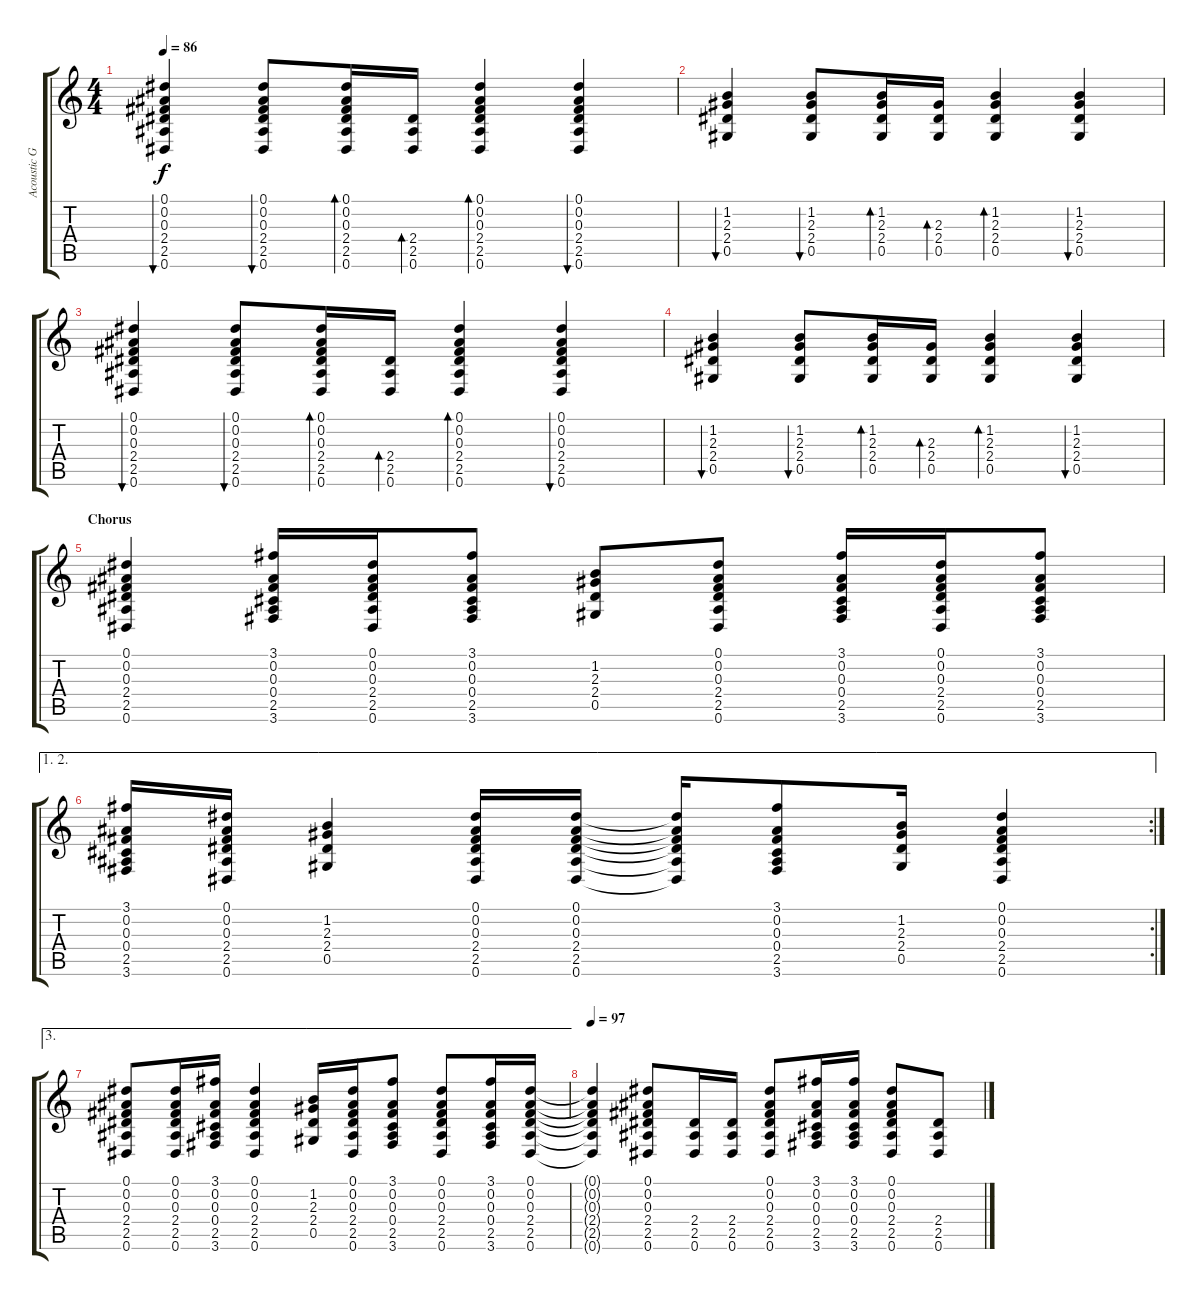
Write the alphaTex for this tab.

\track ("Acoustic Gtr.I 12-string" "Acoustic G") {instrument acousticguitarsteel}
\staff {score tabs}
\tuning (Eb4 Bb3 Gb3 Db3 Ab2 Eb2) {hide}
\ts (4 4)
\tempo 86
\clef g2
\ks c
(0.1 0.2 0.3 2.4 2.5 0.6).4{bu 60 dy f} (0.1 0.2 0.3 2.4 2.5 0.6).8{bu 60} (0.1 0.2 0.3 2.4 2.5 0.6).16{bd 60} (2.4 2.5 0.6).16{bd 60} (0.1 0.2 0.3 2.4 2.5 0.6).4{bd 60} (0.1 0.2 0.3 2.4 2.5 0.6).4{bu 60} |
(1.2 2.3 2.4 0.5).4{bu 60} (1.2 2.3 2.4 0.5).8{bu 60} (1.2 2.3 2.4 0.5).16{bd 60} (2.3 2.4 0.5).16{bd 60} (1.2 2.3 2.4 0.5).4{bd 60} (1.2 2.3 2.4 0.5).4{bu 60} |
(0.1 0.2 0.3 2.4 2.5 0.6).4{bu 60} (0.1 0.2 0.3 2.4 2.5 0.6).8{bu 60} (0.1 0.2 0.3 2.4 2.5 0.6).16{bd 60} (2.4 2.5 0.6).16{bd 60} (0.1 0.2 0.3 2.4 2.5 0.6).4{bd 60} (0.1 0.2 0.3 2.4 2.5 0.6).4{bu 60} |
\section ("" "")
(1.2 2.3 2.4 0.5).4{bu 60} (1.2 2.3 2.4 0.5).8{bu 60} (1.2 2.3 2.4 0.5).16{bd 60} (2.3 2.4 0.5).16{bd 60} (1.2 2.3 2.4 0.5).4{bd 60} (1.2 2.3 2.4 0.5).4{bu 60} |
\section ("" "Chorus")
(0.1 0.2 0.3 2.4 2.5 0.6).4 (3.1 0.2 0.3 0.4 2.5 3.6).16 (0.1 0.2 0.3 2.4 2.5 0.6).16 (3.1 0.2 0.3 0.4 2.5 3.6).8 (1.2 2.3 2.4 0.5).8 (0.1 0.2 0.3 2.4 2.5 0.6).8 (3.1 0.2 0.3 0.4 2.5 3.6).16 (0.1 0.2 0.3 2.4 2.5 0.6).16 (3.1 0.2 0.3 0.4 2.5 3.6).8 |
\ae (1 2)
\rc 2
(3.1 0.2 0.3 0.4 2.5 3.6).16 (0.1 0.2 0.3 2.4 2.5 0.6).16 (1.2 2.3 2.4 0.5).4 (0.1 0.2 0.3 2.4 2.5 0.6).16 (0.1 0.2 0.3 2.4 2.5 0.6).16 (0.1{t} 0.2{t} 0.3{t} 2.4{t} 2.5{t} 0.6{t}).16 (3.1 0.2 0.3 0.4 2.5 3.6).8 (1.2 2.3 2.4 0.5).16 (0.1 0.2 0.3 2.4 2.5 0.6).4 |
\ae 3
(0.1 0.2 0.3 2.4 2.5 0.6).8 (0.1 0.2 0.3 2.4 2.5 0.6).16 (3.1 0.2 0.3 0.4 2.5 3.6).16 (0.1 0.2 0.3 2.4 2.5 0.6).4 (1.2 2.3 2.4 0.5).16 (0.1 0.2 0.3 2.4 2.5 0.6).16 (3.1 0.2 0.3 0.4 2.5 3.6).8 (0.1 0.2 0.3 2.4 2.5 0.6).8 (3.1 0.2 0.3 0.4 2.5 3.6).16 (0.1 0.2 0.3 2.4 2.5 0.6).16 |
\tempo 97
(0.1{t} 0.2{t} 0.3{t} 2.4{t} 2.5{t} 0.6{t}).4{volume 10} (0.1 0.2 0.3 2.4 2.5 0.6).8 (2.4 2.5 0.6).16 (2.4 2.5 0.6).16 (0.1 0.2 0.3 2.4 2.5 0.6).8 (3.1 0.2 0.3 0.4 2.5 3.6).16 (3.1 0.2 0.3 0.4 2.5 3.6).16 (0.1 0.2 0.3 2.4 2.5 0.6).8 (2.4 2.5 0.6).8
